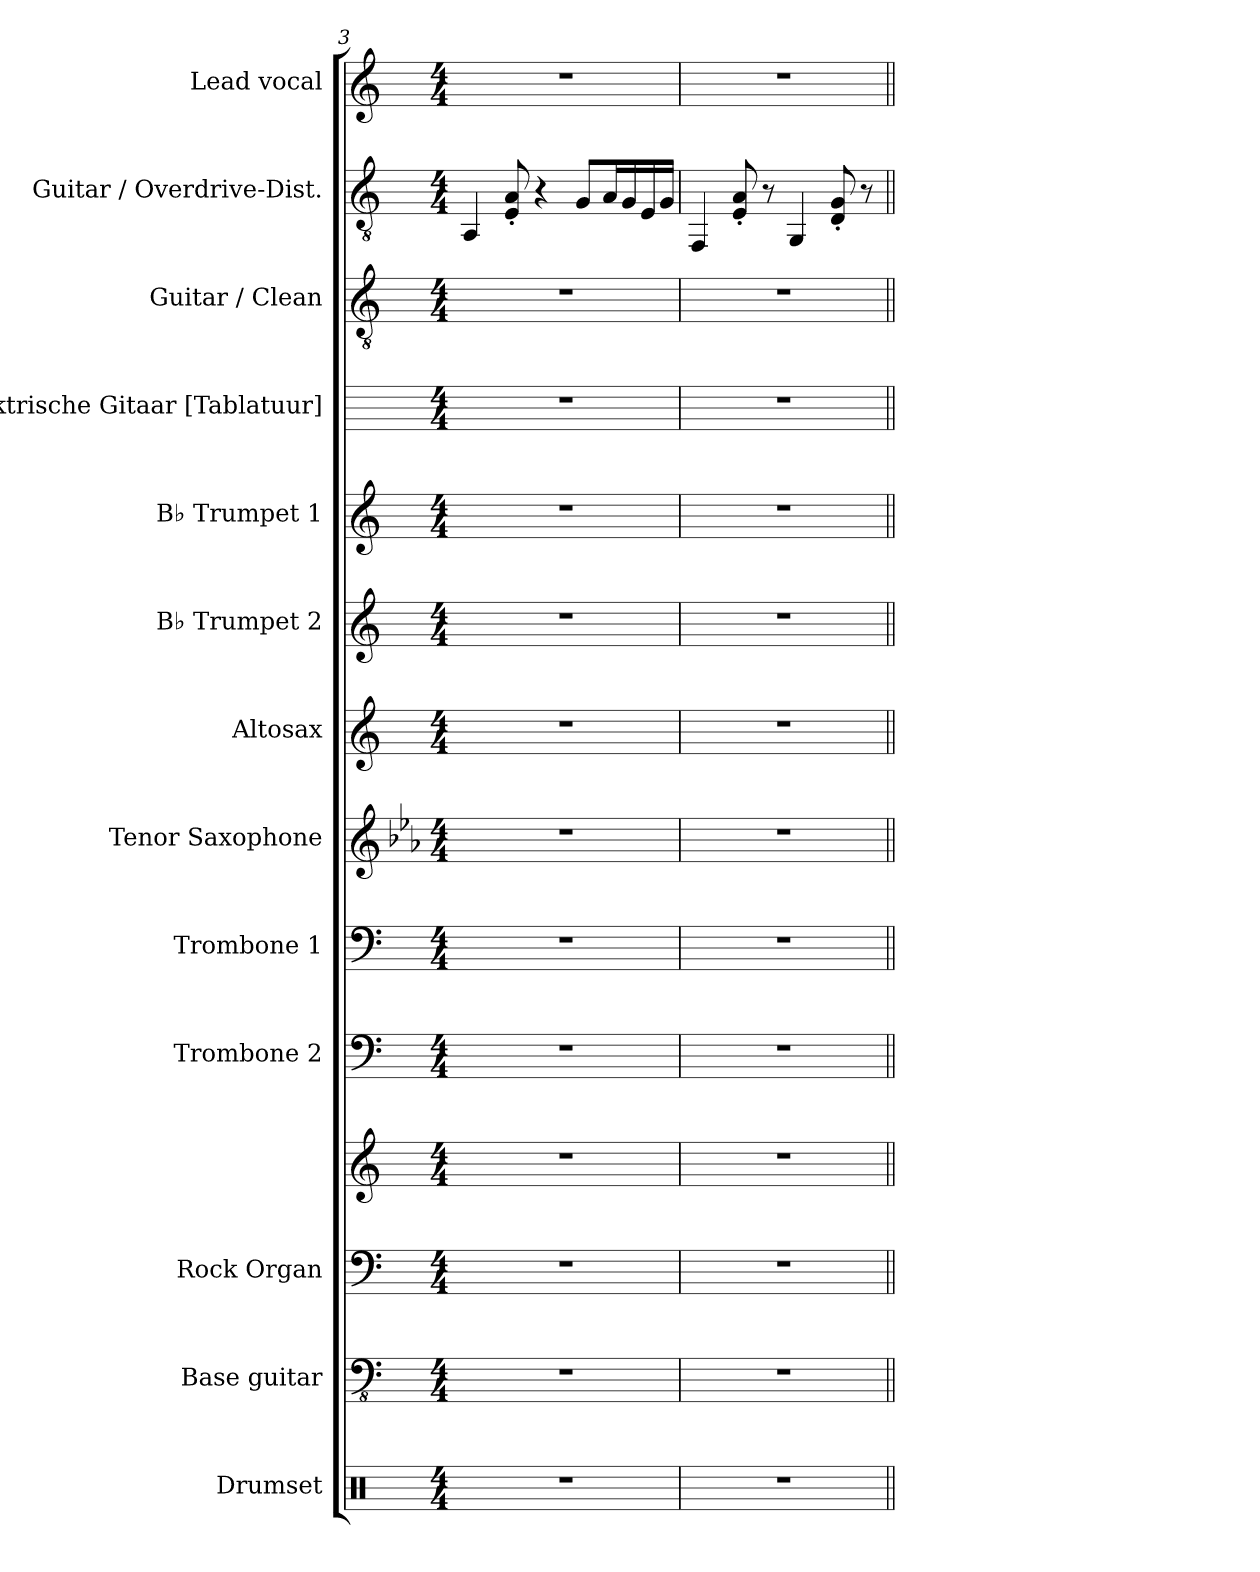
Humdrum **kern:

**kern	**kern	**kern	**kern	**kern	**kern	**kern	**kern	**kern	**kern	**kern	**kern	**kern	**kern
*part13	*part12	*part11	*part11	*part10	*part9	*part8	*part7	*part6	*part5	*part4	*part3	*part2	*part1
*staff14	*staff13	*staff12	*staff11	*staff10	*staff9	*staff8	*staff7	*staff6	*staff5	*staff4	*staff3	*staff2	*staff1
*I"Drumset	*I"Base guitar	*I"Rock Organ	*	*I"Trombone 2	*I"Trombone 1	*I"Tenor Saxophone	*I"Altosax	*I"B♭ Trumpet 2	*I"B♭ Trumpet 1	*I"Elektrische Gitaar [Tablatuur]	*I"Guitar / Clean	*I"Guitar / Overdrive-Dist.	*I"Lead vocal
*I'Drms	*I'B. Git.	*I'Org.	*	*I'Trb. 2	*I'Trb. 1	*I'T. Sax.	*I'A. sax.	*I'B♭ Tpt. 2	*I'B♭ Tpt. 1	*I'Elec Gtr	*	*I'Guitar / Overdr-Dist	*I'Ld. voc.
*clefX	*clefFv4	*clefF4	*clefG2	*clefF4	*clefF4	*clefG2	*clefG2	*clefG2	*clefG2	*	*clefGv2	*clefGv2	*clefG2
*	*	*	*	*	*	*ITrd12c21	*ITrd5c9	*ITrd1c2	*ITrd1c2	*	*	*	*
*k[]	*k[]	*k[]	*k[]	*k[]	*k[]	*k[b-e-a-]	*k[b-e-a-]	*k[b-e-]	*k[b-e-]	*k[]	*k[]	*k[]	*k[]
*M4/4	*M4/4	*M4/4	*M4/4	*M4/4	*M4/4	*M4/4	*M4/4	*M4/4	*M4/4	*M4/4	*M4/4	*M4/4	*M4/4
=3	=3	=3	=3	=3	=3	=3	=3	=3	=3	=3	=3	=3	=3
1r	1r	1r	1r	1r	1r	1r	1r	1r	1r	1r	1r	4AA/	1r
.	.	.	.	.	.	.	.	.	.	.	.	8E/' 8A/'	.
.	.	.	.	.	.	.	.	.	.	.	.	4r	.
.	.	.	.	.	.	.	.	.	.	.	.	8G/L	.
.	.	.	.	.	.	.	.	.	.	.	.	16A/L	.
.	.	.	.	.	.	.	.	.	.	.	.	16G/	.
.	.	.	.	.	.	.	.	.	.	.	.	16E/	.
.	.	.	.	.	.	.	.	.	.	.	.	16G/JJ	.
=4	=4	=4	=4	=4	=4	=4	=4	=4	=4	=4	=4	=4	=4
1r	1r	1r	1r	1r	1r	1r	1r	1r	1r	1r	1r	4FF/	1r
.	.	.	.	.	.	.	.	.	.	.	.	8E/' 8A/'	.
.	.	.	.	.	.	.	.	.	.	.	.	8r	.
.	.	.	.	.	.	.	.	.	.	.	.	4GG/	.
.	.	.	.	.	.	.	.	.	.	.	.	8D/' 8G/'	.
.	.	.	.	.	.	.	.	.	.	.	.	8r	.
=||	=||	=||	=||	=||	=||	=||	=||	=||	=||	=||	=||	=||	=||
*-	*-	*-	*-	*-	*-	*-	*-	*-	*-	*-	*-	*-	*-
